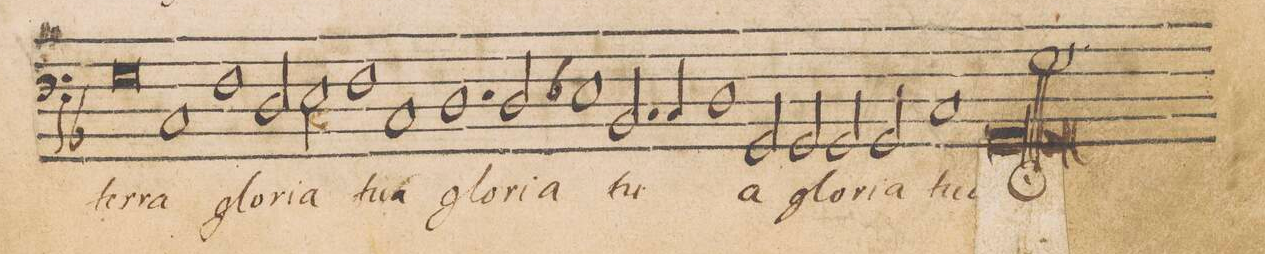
**kern	**text
*I"BASSVS	*
*clefF4	*
*k[b-]	*
*met(C|)	*
*M2/1	*
0G	ter-
=31-	=31-
1C	-ra
=32-	=32-
1F	glo-
2D/	-ri-
2Eny\	-a
=33-	=33-
1F	tu-
1C	-a
=34-	=34-
1.D	glo-
2D/	-ri-
=35-	=35-
1E-X	-a
2.BB-/	tu-
4C/	.
=36-	=36-
1D	.
2GG/	-a
2GG/	glo-
=37-	=37-
2GG/	-ri-
2GG/	-a
1C	tu-
=38-	=38-
0GG;<l/	-a
=39||-	=39||-
*-	*-
